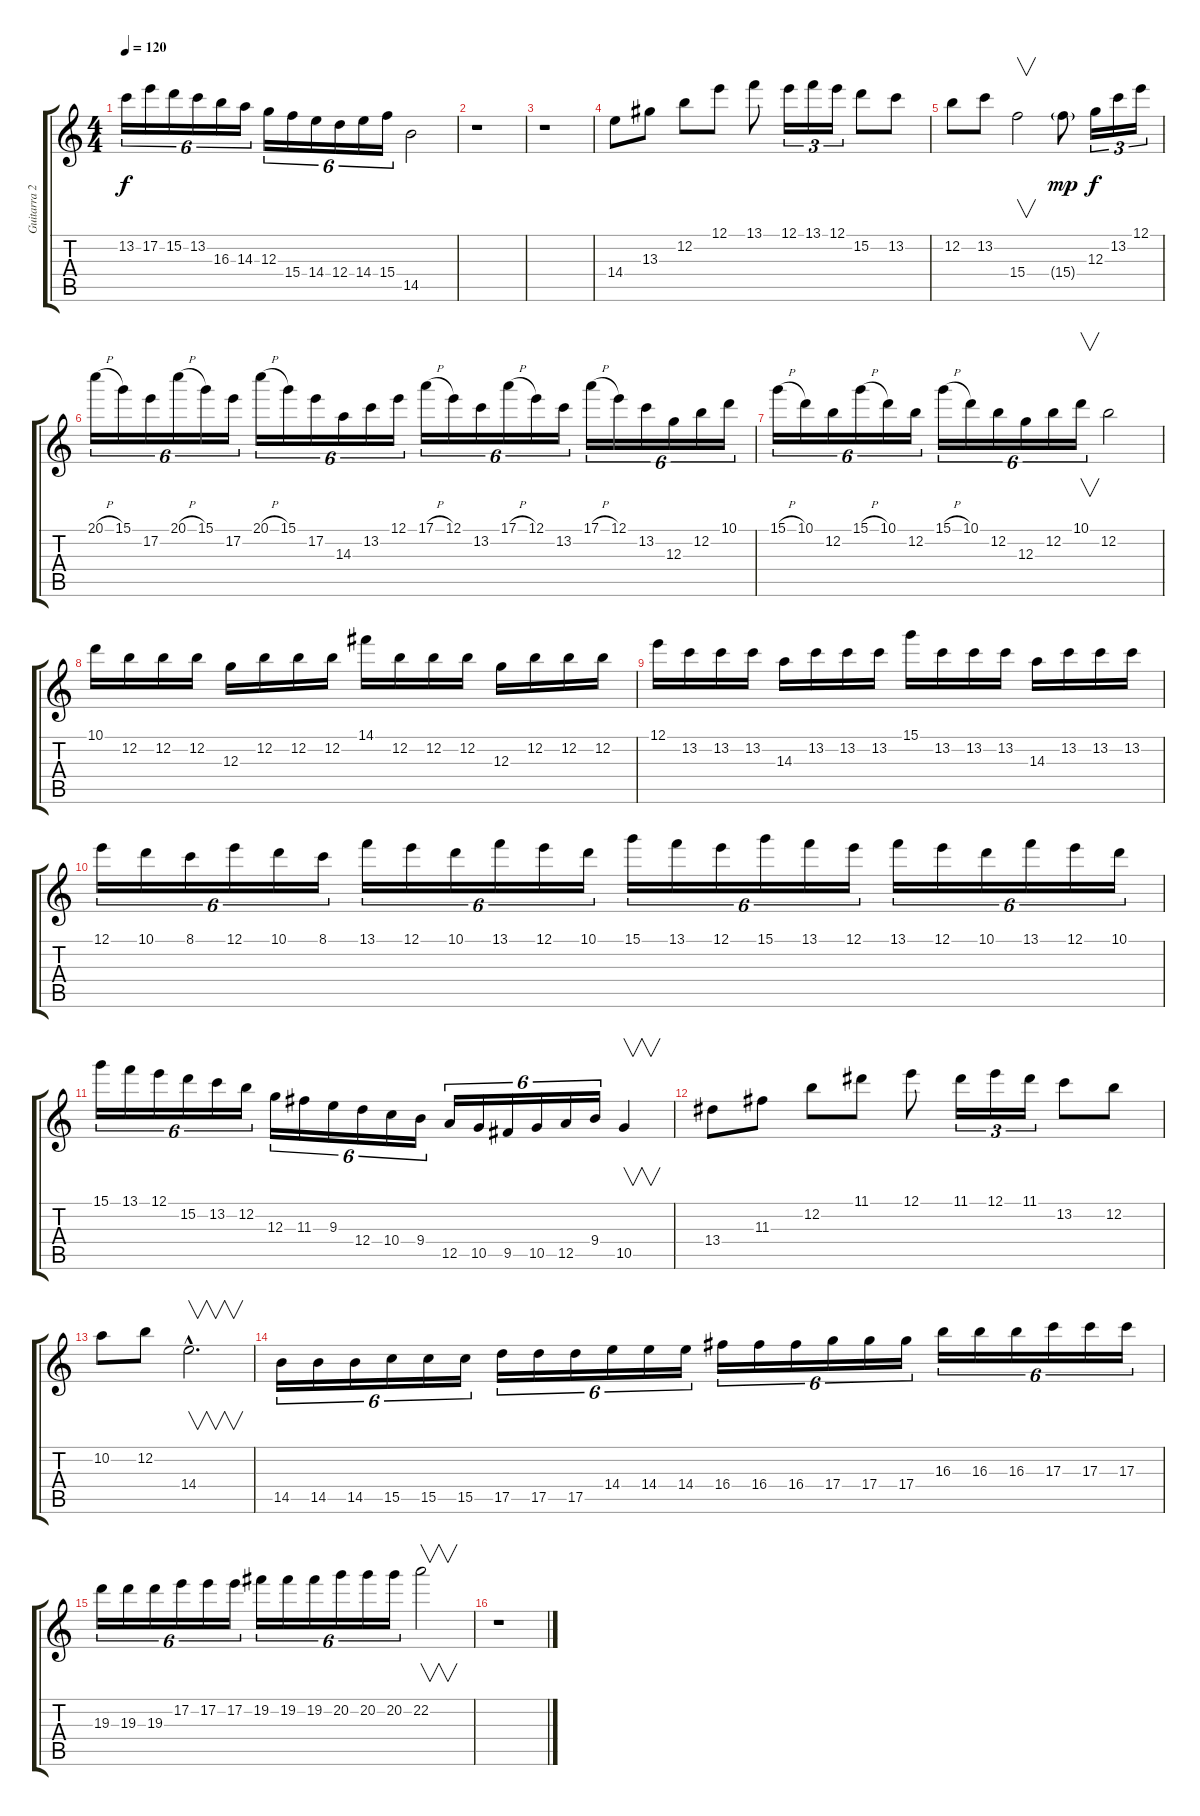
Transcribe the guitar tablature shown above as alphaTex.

\track ("Guitarra 2" "Guitarra 2") {instrument overdrivenguitar}
\staff {score tabs}
\tuning (E4 B3 G3 D3 A2 E2) {hide}
\ts (4 4)
\tempo 120
\clef g2
\ks c
13.2.16{tu (6 4) dy f} 17.2.16{tu (6 4)} 15.2.16{tu (6 4)} 13.2.16{tu (6 4)} 16.3.16{tu (6 4)} 14.3.16{tu (6 4)} 12.3.16{tu (6 4)} 15.4.16{tu (6 4)} 14.4.16{tu (6 4)} 12.4.16{tu (6 4)} 14.4.16{tu (6 4)} 15.4.16{tu (6 4)} 14.5.2 |
r.1 |
r.1 |
14.4.8 13.3.8 12.2.8 12.1.8 13.1.8 12.1.16{tu (3 2)} 13.1.16{tu (3 2)} 12.1.16{tu (3 2)} 15.2.8 13.2.8 |
12.2.8 13.2.8 15.4.2{v} 15.4{g}.8{dy mp} 12.3.16{tu (3 2) dy f} 13.2.16{tu (3 2)} 12.1.16{tu (3 2)} |
20.1{h}.16{tu (6 4)} 15.1.16{tu (6 4)} 17.2.16{tu (6 4)} 20.1{h}.16{tu (6 4)} 15.1.16{tu (6 4)} 17.2.16{tu (6 4)} 20.1{h}.16{tu (6 4)} 15.1.16{tu (6 4)} 17.2.16{tu (6 4)} 14.3.16{tu (6 4)} 13.2.16{tu (6 4)} 12.1.16{tu (6 4)} 17.1{h}.16{tu (6 4)} 12.1.16{tu (6 4)} 13.2.16{tu (6 4)} 17.1{h}.16{tu (6 4)} 12.1.16{tu (6 4)} 13.2.16{tu (6 4)} 17.1{h}.16{tu (6 4)} 12.1.16{tu (6 4)} 13.2.16{tu (6 4)} 12.3.16{tu (6 4)} 12.2.16{tu (6 4)} 10.1.16{tu (6 4)} |
15.1{h}.16{tu (6 4)} 10.1.16{tu (6 4)} 12.2.16{tu (6 4)} 15.1{h}.16{tu (6 4)} 10.1.16{tu (6 4)} 12.2.16{tu (6 4)} 15.1{h}.16{tu (6 4)} 10.1.16{tu (6 4)} 12.2.16{tu (6 4)} 12.3.16{tu (6 4)} 12.2.16{tu (6 4)} 10.1.16{v tu (6 4)} 12.2.2 |
10.1.16 12.2.16 12.2.16 12.2.16 12.3.16 12.2.16 12.2.16 12.2.16 14.1.16 12.2.16 12.2.16 12.2.16 12.3.16 12.2.16 12.2.16 12.2.16 |
12.1.16 13.2.16 13.2.16 13.2.16 14.3.16 13.2.16 13.2.16 13.2.16 15.1.16 13.2.16 13.2.16 13.2.16 14.3.16 13.2.16 13.2.16 13.2.16 |
12.1.16{tu (6 4)} 10.1.16{tu (6 4)} 8.1.16{tu (6 4)} 12.1.16{tu (6 4)} 10.1.16{tu (6 4)} 8.1.16{tu (6 4)} 13.1.16{tu (6 4)} 12.1.16{tu (6 4)} 10.1.16{tu (6 4)} 13.1.16{tu (6 4)} 12.1.16{tu (6 4)} 10.1.16{tu (6 4)} 15.1.16{tu (6 4)} 13.1.16{tu (6 4)} 12.1.16{tu (6 4)} 15.1.16{tu (6 4)} 13.1.16{tu (6 4)} 12.1.16{tu (6 4)} 13.1.16{tu (6 4)} 12.1.16{tu (6 4)} 10.1.16{tu (6 4)} 13.1.16{tu (6 4)} 12.1.16{tu (6 4)} 10.1.16{tu (6 4)} |
15.1.16{tu (6 4)} 13.1.16{tu (6 4)} 12.1.16{tu (6 4)} 15.2.16{tu (6 4)} 13.2.16{tu (6 4)} 12.2.16{tu (6 4)} 12.3.16{tu (6 4)} 11.3.16{tu (6 4)} 9.3.16{tu (6 4)} 12.4.16{tu (6 4)} 10.4.16{tu (6 4)} 9.4.16{tu (6 4)} 12.5.16{tu (6 4)} 10.5.16{tu (6 4)} 9.5.16{tu (6 4)} 10.5.16{tu (6 4)} 12.5.16{tu (6 4)} 9.4.16{tu (6 4)} 10.5.4{v} |
13.4.8 11.3.8 12.2.8 11.1.8 12.1.8 11.1.16{tu (3 2)} 12.1.16{tu (3 2)} 11.1.16{tu (3 2)} 13.2.8 12.2.8 |
10.2.8 12.2.8 14.4{hac}.2{v d} |
14.5.16{tu (6 4)} 14.5.16{tu (6 4)} 14.5.16{tu (6 4)} 15.5.16{tu (6 4)} 15.5.16{tu (6 4)} 15.5.16{tu (6 4)} 17.5.16{tu (6 4)} 17.5.16{tu (6 4)} 17.5.16{tu (6 4)} 14.4.16{tu (6 4)} 14.4.16{tu (6 4)} 14.4.16{tu (6 4)} 16.4.16{tu (6 4)} 16.4.16{tu (6 4)} 16.4.16{tu (6 4)} 17.4.16{tu (6 4)} 17.4.16{tu (6 4)} 17.4.16{tu (6 4)} 16.3.16{tu (6 4)} 16.3.16{tu (6 4)} 16.3.16{tu (6 4)} 17.3.16{tu (6 4)} 17.3.16{tu (6 4)} 17.3.16{tu (6 4)} |
19.3.16{tu (6 4)} 19.3.16{tu (6 4)} 19.3.16{tu (6 4)} 17.2.16{tu (6 4)} 17.2.16{tu (6 4)} 17.2.16{tu (6 4)} 19.2.16{tu (6 4)} 19.2.16{tu (6 4)} 19.2.16{tu (6 4)} 20.2.16{tu (6 4)} 20.2.16{tu (6 4)} 20.2.16{tu (6 4)} 22.2.2{v} |
r.1
